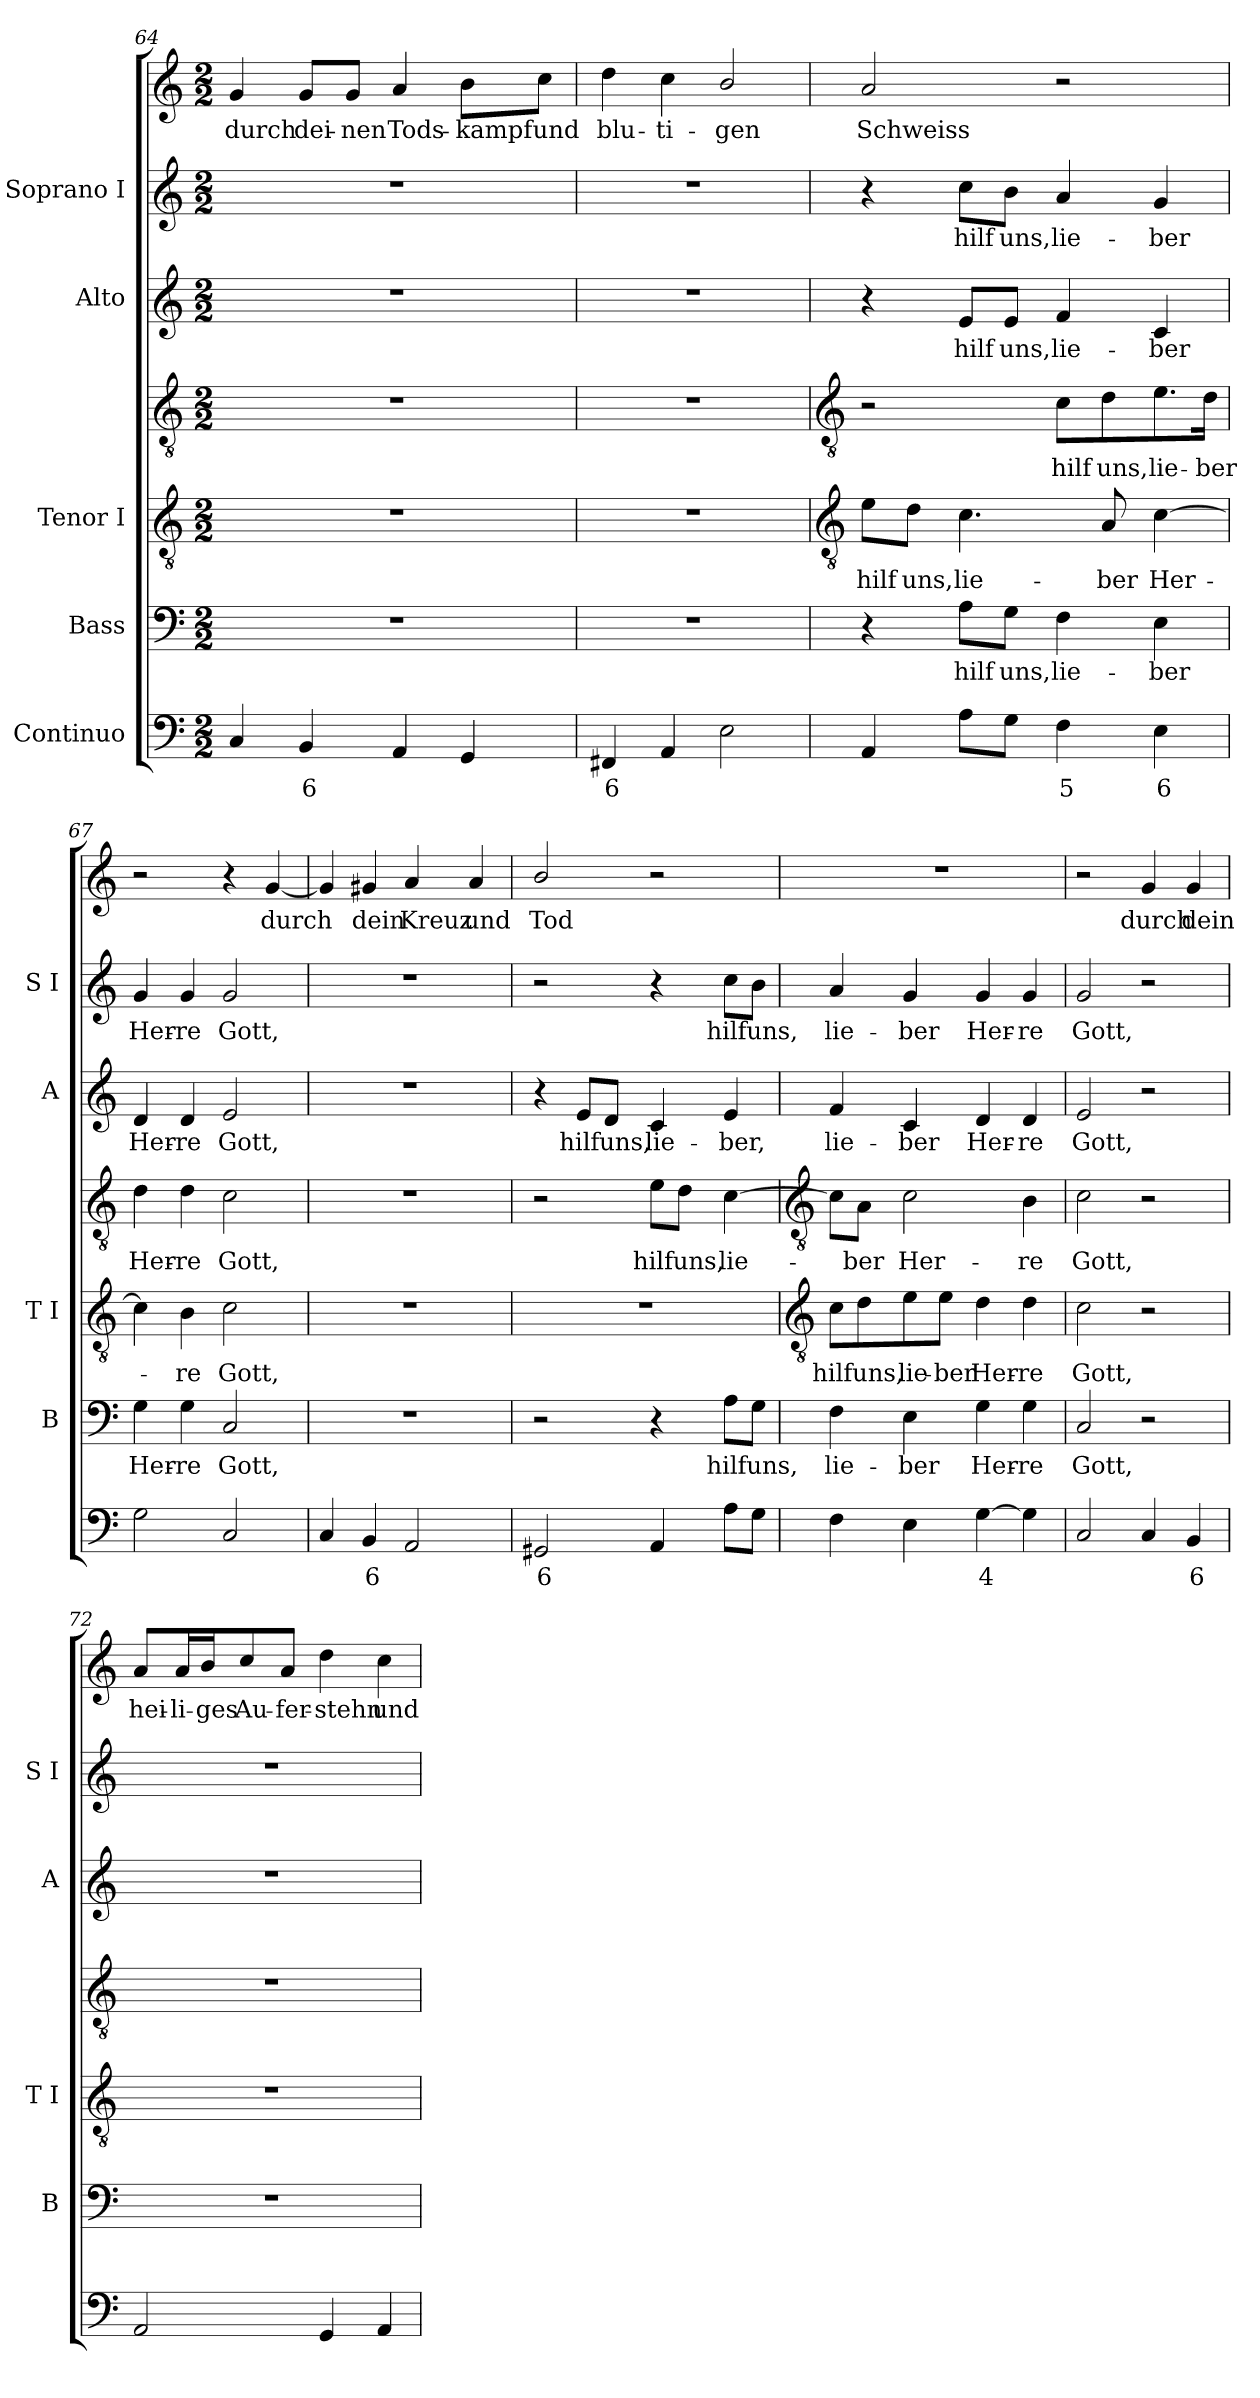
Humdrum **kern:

**kern	**text	**kern	**text	**kern	**text	**kern	**text	**kern	**text	**kern	**text	**kern	**text
*part5	*part5	*part4	*part4	*part3	*part3	*part3	*part3	*part2	*part2	*part1	*part1	*part1	*part1
*staff7	*staff7	*staff6	*staff6	*staff5	*staff5	*staff4	*staff4	*staff3	*staff3	*staff2	*staff2	*staff1	*staff1
*I"Continuo	*	*I"Bass	*	*I"Tenor I	*	*	*	*I"Alto	*	*I"Soprano I	*	*	*
*	*	*I'B	*	*I'T I	*	*	*	*I'A	*	*I'S I	*	*	*
*clefF4	*	*clefF4	*	*clefGv2	*	*clefGv2	*	*clefG2	*	*clefG2	*	*clefG2	*
*k[]	*	*k[]	*	*k[]	*	*k[]	*	*k[]	*	*k[]	*	*k[]	*
*C:	*	*C:	*	*C:	*	*C:	*	*C:	*	*C:	*	*C:	*
*M2/2	*	*M2/2	*	*M2/2	*	*M2/2	*	*M2/2	*	*M2/2	*	*M2/2	*
=64	=64	=64	=64	=64	=64	=64	=64	=64	=64	=64	=64	=64	=64
!	!	!	!	!	!	!	!	!	!	!	!	!	!LO:LY:b
4C	.	1r	.	1r	.	1r	.	1r	.	1r	.	4g	durch
!	!LO:LY:b	!	!	!	!	!	!	!	!	!	!	!	!LO:LY:b
4BB	6	.	.	.	.	.	.	.	.	.	.	8g/L	dei-
!	!	!	!	!	!	!	!	!	!	!	!	!	!LO:LY:b
.	.	.	.	.	.	.	.	.	.	.	.	8g/J	-nen
!	!	!	!	!	!	!	!	!	!	!	!	!	!LO:LY:b
4AA	.	.	.	.	.	.	.	.	.	.	.	4a	Tods-
!	!	!	!	!	!	!	!	!	!	!	!	!	!LO:LY:b
4GG	.	.	.	.	.	.	.	.	.	.	.	8b\L	-kampf
!	!	!	!	!	!	!	!	!	!	!	!	!	!LO:LY:b
.	.	.	.	.	.	.	.	.	.	.	.	8cc\J	und
=65	=65	=65	=65	=65	=65	=65	=65	=65	=65	=65	=65	=65	=65
!	!LO:LY:b	!	!	!	!	!	!	!	!	!	!	!	!LO:LY:b
4FF#X	6	1r	.	1r	.	1r	.	1r	.	1r	.	4dd	blu-
!	!	!	!	!	!	!	!	!	!	!	!	!	!LO:LY:b
4AA	.	.	.	.	.	.	.	.	.	.	.	4cc	-ti-
!	!	!	!	!	!	!	!	!	!	!	!	!	!LO:LY:b
2E	.	.	.	.	.	.	.	.	.	.	.	2b/	-gen
!!LO:LB:g=z
=66	=66	=66	=66	=66	=66	=66	=66	=66	=66	=66	=66	=66	=66
*	*	*	*	*clefGv2	*	*clefGv2	*	*	*	*	*	*	*
!	!	!	!	!	!LO:LY:b	!	!	!	!	!	!	!	!LO:LY:b
4AA	.	4r	.	8e\L	hilf	2r	.	4r	.	4r	.	2a	Schweiss
!	!	!	!	!	!LO:LY:b	!	!	!	!	!	!	!	!
.	.	.	.	8d\J	uns,	.	.	.	.	.	.	.	.
!	!	!	!LO:LY:b	!	!LO:LY:b	!	!	!	!LO:LY:b	!	!LO:LY:b	!	!
8AL	.	8A\L	hilf	4.c	lie-	.	.	8e/L	hilf	8cc\L	hilf	.	.
!	!	!	!LO:LY:b	!	!	!	!	!	!LO:LY:b	!	!LO:LY:b	!	!
8GJ	.	8G\J	uns,	.	.	.	.	8e/J	uns,	8b\J	uns,	.	.
!	!LO:LY:b	!	!LO:LY:b	!	!	!	!LO:LY:b	!	!LO:LY:b	!	!LO:LY:b	!	!
4F	5	4F	lie-	.	.	8c\L	hilf	4f	lie-	4a	lie-	2r	.
!	!	!	!	!	!LO:LY:b	!	!LO:LY:b	!	!	!	!	!	!
.	.	.	.	8A	-ber	8d\	uns,	.	.	.	.	.	.
!	!LO:LY:b	!	!LO:LY:b	!	!LO:LY:b	!	!LO:LY:b	!	!LO:LY:b	!	!LO:LY:b	!	!
4E	6	4E	-ber	[4c	Her-	8.e\	lie-	4c	-ber	4g	-ber	.	.
!	!	!	!	!	!	!	!LO:LY:b	!	!	!	!	!	!
.	.	.	.	.	.	16d\Jk	-ber	.	.	.	.	.	.
=67	=67	=67	=67	=67	=67	=67	=67	=67	=67	=67	=67	=67	=67
!	!	!	!LO:LY:b	!	!	!	!LO:LY:b	!	!LO:LY:b	!	!LO:LY:b	!	!
2G	.	4G	Her-	4c]	.	4d	Her-	4d	Her-	4g	Her-	2r	.
!	!	!	!LO:LY:b	!	!LO:LY:b	!	!LO:LY:b	!	!LO:LY:b	!	!LO:LY:b	!	!
.	.	4G	-re	4B	re	4d	-re	4d	-re	4g	-re	.	.
!	!	!	!LO:LY:b	!	!LO:LY:b	!	!LO:LY:b	!	!LO:LY:b	!	!LO:LY:b	!	!
2C	.	2C	Gott,	2c	Gott,	2c	Gott,	2e	Gott,	2g	Gott,	4r	.
!	!	!	!	!	!	!	!	!	!	!	!	!	!LO:LY:b
.	.	.	.	.	.	.	.	.	.	.	.	[4g	durch
=68	=68	=68	=68	=68	=68	=68	=68	=68	=68	=68	=68	=68	=68
4C	.	1r	.	1r	.	1r	.	1r	.	1r	.	4g]	.
!	!LO:LY:b	!	!	!	!	!	!	!	!	!	!	!	!LO:LY:b
4BB	6	.	.	.	.	.	.	.	.	.	.	4g#X	dein
!	!	!	!	!	!	!	!	!	!	!	!	!	!LO:LY:b
2AA	.	.	.	.	.	.	.	.	.	.	.	4a	Kreuz
!	!	!	!	!	!	!	!	!	!	!	!	!	!LO:LY:b
.	.	.	.	.	.	.	.	.	.	.	.	4a	und
=69	=69	=69	=69	=69	=69	=69	=69	=69	=69	=69	=69	=69	=69
!	!LO:LY:b	!	!	!	!	!	!	!	!	!	!	!	!LO:LY:b
2GG#X	6	2r	.	1r	.	2r	.	4r	.	2r	.	2b/	Tod
!	!	!	!	!	!	!	!	!	!LO:LY:b	!	!	!	!
.	.	.	.	.	.	.	.	8e/L	hilf	.	.	.	.
!	!	!	!	!	!	!	!	!	!LO:LY:b	!	!	!	!
.	.	.	.	.	.	.	.	8d/J	uns,	.	.	.	.
!	!	!	!	!	!	!	!LO:LY:b	!	!LO:LY:b	!	!	!	!
4AA	.	4r	.	.	.	8e\L	hilf	4c	lie-	4r	.	2r	.
!	!	!	!	!	!	!	!LO:LY:b	!	!	!	!	!	!
.	.	.	.	.	.	8d\J	uns,	.	.	.	.	.	.
!	!	!	!LO:LY:b	!	!	!	!LO:LY:b	!	!LO:LY:b	!	!LO:LY:b	!	!
8AL	.	8A\L	hilf	.	.	[4c	lie-	4e	-ber,	8cc\L	hilf	.	.
!	!	!	!LO:LY:b	!	!	!	!	!	!	!	!LO:LY:b	!	!
8GJ	.	8G\J	uns,	.	.	.	.	.	.	8b\J	uns,	.	.
!!LO:LB:g=z
=70	=70	=70	=70	=70	=70	=70	=70	=70	=70	=70	=70	=70	=70
*	*	*	*	*clefGv2	*	*clefGv2	*	*	*	*	*	*	*
!	!	!	!LO:LY:b	!	!LO:LY:b	!	!	!	!LO:LY:b	!	!LO:LY:b	!	!
4F	.	4F	lie-	8c\L	hilf	8c\L]	.	4f	lie-	4a	lie-	1r	.
!	!	!	!	!	!LO:LY:b	!	!LO:LY:b	!	!	!	!	!	!
.	.	.	.	8d\	uns,	8A\J	ber	.	.	.	.	.	.
!	!	!	!LO:LY:b	!	!LO:LY:b	!	!LO:LY:b	!	!LO:LY:b	!	!LO:LY:b	!	!
4E	.	4E	-ber	8e\	lie-	2c	Her-	4c	-ber	4g	-ber	.	.
!	!	!	!	!	!LO:LY:b	!	!	!	!	!	!	!	!
.	.	.	.	8e\J	-ber	.	.	.	.	.	.	.	.
!	!LO:LY:b	!	!LO:LY:b	!	!LO:LY:b	!	!	!	!LO:LY:b	!	!LO:LY:b	!	!
[4G	4	4G	Her-	4d	Her-	.	.	4d	Her-	4g	Her-	.	.
!	!	!	!LO:LY:b	!	!LO:LY:b	!	!LO:LY:b	!	!LO:LY:b	!	!LO:LY:b	!	!
4G]	.	4G	-re	4d	-re	4B	-re	4d	-re	4g	-re	.	.
=71	=71	=71	=71	=71	=71	=71	=71	=71	=71	=71	=71	=71	=71
!	!	!	!LO:LY:b	!	!LO:LY:b	!	!LO:LY:b	!	!LO:LY:b	!	!LO:LY:b	!	!
2C	.	2C	Gott,	2c	Gott,	2c	Gott,	2e	Gott,	2g	Gott,	2r	.
!	!	!	!	!	!	!	!	!	!	!	!	!	!LO:LY:b
4C	.	2r	.	2r	.	2r	.	2r	.	2r	.	4g	durch
!	!LO:LY:b	!	!	!	!	!	!	!	!	!	!	!	!LO:LY:b
4BB	6	.	.	.	.	.	.	.	.	.	.	4g	dein
=72	=72	=72	=72	=72	=72	=72	=72	=72	=72	=72	=72	=72	=72
!	!	!	!	!	!	!	!	!	!	!	!	!	!LO:LY:b
2AA	.	1r	.	1r	.	1r	.	1r	.	1r	.	8a/L	hei-
!	!	!	!	!	!	!	!	!	!	!	!	!	!LO:LY:b
.	.	.	.	.	.	.	.	.	.	.	.	16a/L	-li-
!	!	!	!	!	!	!	!	!	!	!	!	!	!LO:LY:b
.	.	.	.	.	.	.	.	.	.	.	.	16b/J	-ges
!	!	!	!	!	!	!	!	!	!	!	!	!	!LO:LY:b
.	.	.	.	.	.	.	.	.	.	.	.	8cc/	Au-
!	!	!	!	!	!	!	!	!	!	!	!	!	!LO:LY:b
.	.	.	.	.	.	.	.	.	.	.	.	8a/J	-fer-
!	!	!	!	!	!	!	!	!	!	!	!	!	!LO:LY:b
4GG	.	.	.	.	.	.	.	.	.	.	.	4dd	-stehn
!	!	!	!	!	!	!	!	!	!	!	!	!	!LO:LY:b
4AA	.	.	.	.	.	.	.	.	.	.	.	4cc	und
=	=	=	=	=	=	=	=	=	=	=	=	=	=
*-	*-	*-	*-	*-	*-	*-	*-	*-	*-	*-	*-	*-	*-
